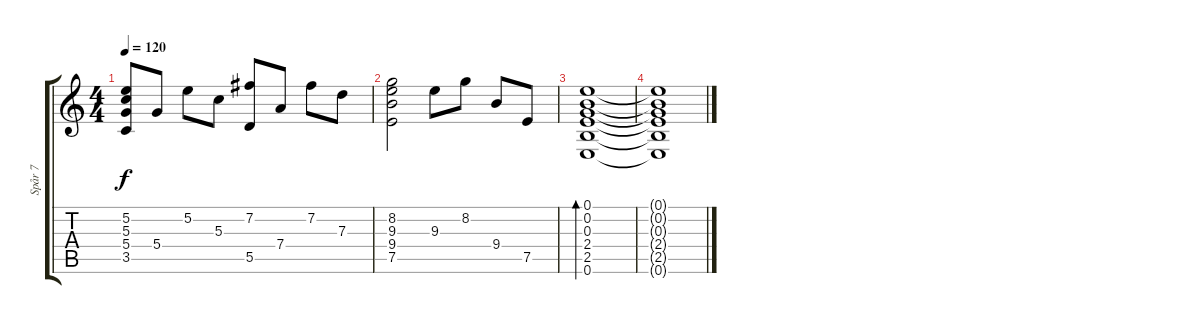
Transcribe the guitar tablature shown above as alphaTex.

\track ("Spår 7" "Spår 7") {instrument acousticguitarnylon}
\staff {score tabs}
\tuning (E4 B3 G3 D3 A2 E2) {hide}
\ts (4 4)
\tempo 120
\clef g2
\ks c
(5.2 5.3 5.4 3.5).8{dy f} 5.4.8 5.2.8 5.3.8 (7.2 5.5).8 7.4.8 7.2.8 7.3.8 |
(8.2 9.3 9.4 7.5).2 9.3.8 8.2.8 9.4.8 7.5.8 |
(0.1 0.2 0.3 2.4 2.5 0.6).1{bd 30} |
(0.1{t} 0.2{t} 0.3{t} 2.4{t} 2.5{t} 0.6{t}).1
